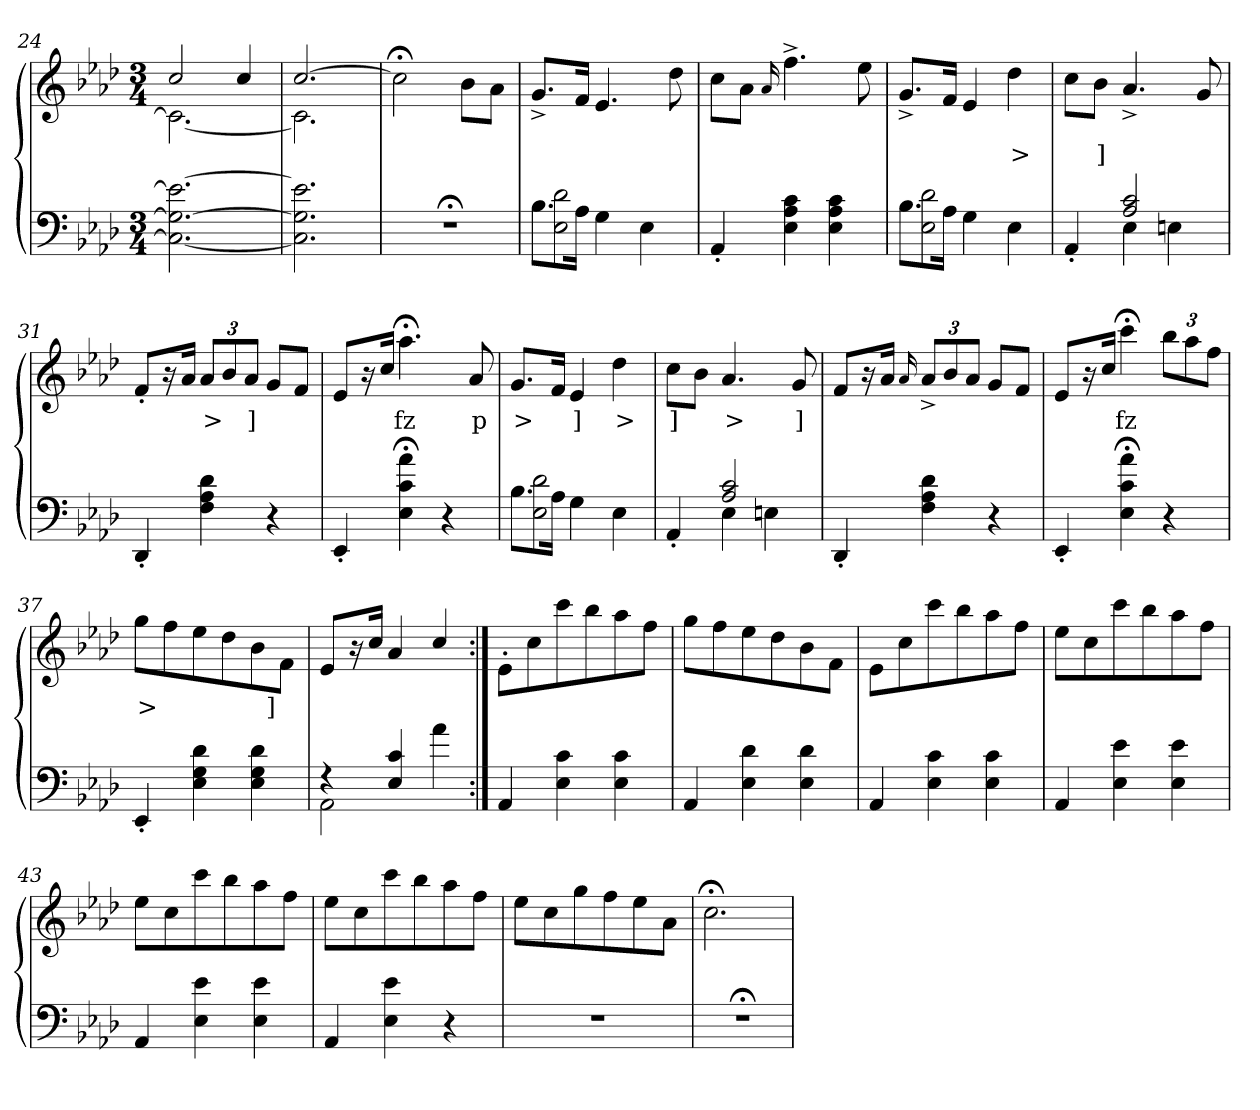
**kern	**kern	**text
*part2	*part1	*part1
*staff2	*staff1	*staff1
*clefF4	*clefG2	*
*k[b-e-a-d-]	*k[b-e-a-d-]	*
*M3/4	*M3/4	*
=24	=24	=24
*	*^	*
2.en_ 2.G_ 2.C_	2cc	2.c_	.
.	4cc	.	.
=25	=25	=25	=25
2.en] 2.G] 2.C]	[2.cc	2.c]	.
*	*v	*v	*
=26	=26	=26
2.r;<	2cc;<]	.
.	8b-\L	.
.	8a-J	.
=27	=27	=27
*^	*	*
8.B-\L	2d- 2E-	8.g^>L	.
16A-Jk	.	16fJk	.
4G\	.	4.e-	.
4E-\	4ryy	.	.
.	.	8dd-	.
*v	*v	*	*
=28	=28	=28
4AA-'>	8ccL	.
.	8a-J	.
.	16qqa-/	.
4c 4A- 4E-	4.ff^>	.
4c 4A- 4E-	.	.
.	8ee-	.
=29	=29	=29
*^	*	*
8.B-\L	2d- 2E-	8.g^>L	.
16A-Jk	.	16fJk	.
4G\	.	4e-	.
4ryy	4E-	4dd-	>
=30	=30	=30	=30
4AA-'>	4ryy	8ccL	.
.	.	8b-J	]
2c 2A-	4E-	4.a-^>	.
.	4En	.	.
.	.	8g	.
*v	*v	*	*
=31	=31	=31
4DD-'>	8f'>L	.
.	16r	.
.	16a-Jk	.
4d- 4A- 4F	12a-L	>
.	12b-	.
.	12a-J	]
4r	8gL	.
.	8fJ	.
=32	=32	=32
4EE-'>	8e-L	.
.	16r	.
.	16ccJk	.
4a-;< 4c;< 4E-;<	4.aa-;<	fz
4r	.	.
.	8a-	p
=33	=33	=33
*^	*	*
8.B-\L	2d- 2E-	8.gL	>
16A-Jk	.	16fJk	.
4G\	.	4e-	]
4ryy	4E-	4dd-	>
=34	=34	=34	=34
4AA-'>	4ryy	8ccL	]
.	.	8b-J	.
2c 2A-	4E-	4.a-	>
.	4En	.	.
.	.	8g	]
*v	*v	*	*
=35	=35	=35
4DD-'>	8fL	.
.	16r	.
.	16a-Jk	.
.	16qqa-	.
4d- 4A- 4F	12a-^>L	.
.	12b-	.
.	12a-J	.
4r	8gL	.
.	8fJ	.
=36	=36	=36
4EE-'>	8e-L	.
.	16r	.
.	16ccJk	.
4a-;< 4c;< 4E-;<	4ccc;<	fz
4r	12bb-L	.
.	12aa-	.
.	12ffJ	.
=37	=37	=37
4EE-'>	8ggL	>
.	8ff	.
4d- 4G 4E-	8ee-	.
.	8dd-	.
4d- 4G 4E-	8b-	.
.	8fJ	]
=38	=38	=38
*^	*	*
4r	2AA-	8e-L	.
.	.	16r	.
.	.	16ccJk	.
4c 4E-	.	4a-	.
4a-\	4ryy	4cc/	.
*v	*v	*	*
=39:|!	=39:|!	=39:|!
4AA-	8e-'>L	.
.	8cc	.
4c 4E-	8ccc	.
.	8bb-	.
4c 4E-	8aa-	.
.	8ffJ	.
=40	=40	=40
4AA-	8ggL	.
.	8ff	.
4d- 4E-	8ee-	.
.	8dd-	.
4d- 4E-	8b-	.
.	8fJ	.
=41	=41	=41
4AA-	8e-L	.
.	8cc	.
4c 4E-	8ccc	.
.	8bb-	.
4c 4E-	8aa-	.
.	8ffJ	.
=42	=42	=42
4AA-	8ee-L	.
.	8cc	.
4e- 4E-	8ccc	.
.	8bb-	.
4e- 4E-	8aa-	.
.	8ffJ	.
=43	=43	=43
4AA-	8ee-L	.
.	8cc	.
4e- 4E-	8ccc	.
.	8bb-	.
4e- 4E-	8aa-	.
.	8ffJ	.
=44	=44	=44
4AA-	8ee-L	.
.	8cc	.
4e- 4E-	8ccc	.
.	8bb-	.
4r	8aa-	.
.	8ffJ	.
=45	=45	=45
2.r	8ee-L	.
.	8cc	.
.	8gg	.
.	8ff	.
.	8ee-	.
.	8a-J	.
=46	=46	=46
2.r;<	2.cc;<	.
=	=	=
*-	*-	*-
